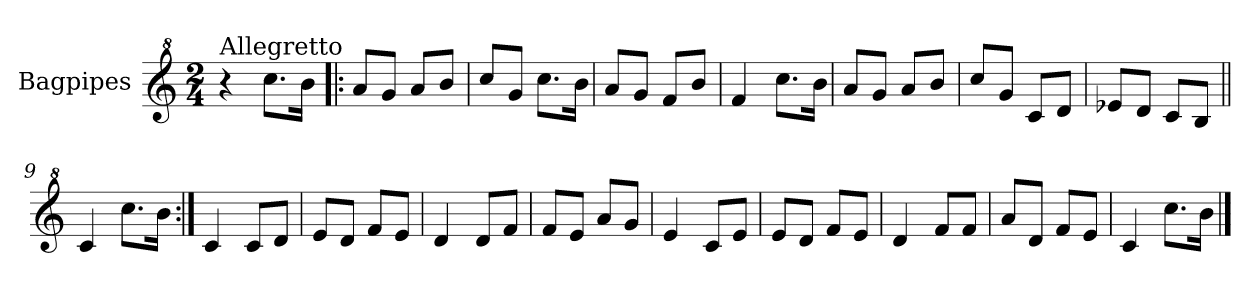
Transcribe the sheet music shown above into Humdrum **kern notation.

**kern
*part1
*staff1
*I"Bagpipes
*I'Bag
*clefG^2
*k[]
*C:
*M2/4
=1
!LO:TX:a:t=Allegretto
4r
8.ccc\L
16bb\Jk
=2!|:
8aa/L
8gg/J
8aa/L
8bb/J
=3
8ccc/L
8gg/J
8.ccc\L
16bb\Jk
=4
8aa/L
8gg/J
8ff/L
8bb/J
=5
4ff/
8.ccc\L
16bb\Jk
=6
8aa/L
8gg/J
8aa/L
8bb/J
=7
8ccc/L
8gg/J
8cc/L
8dd/J
=8
8ee-X/L
8dd/J
8cc/L
8b/J
=9||
4cc/
8.ccc\L
16bb\Jk
=10:|!
4cc/
8cc/L
8dd/J
!!LO:LB:g=z
=11
8ee/L
8dd/J
8ff/L
8ee/J
=12
4dd/
8dd/L
8ff/J
=13
8ff/L
8ee/J
8aa/L
8gg/J
=14
4ee/
8cc/L
8ee/J
=15
8ee/L
8dd/J
8ff/L
8ee/J
=16
4dd/
8ff/L
8ff/J
=17
8aa/L
8dd/J
8ff/L
8ee/J
=18
4cc/
8.ccc\L
16bb\Jk
==
*-
